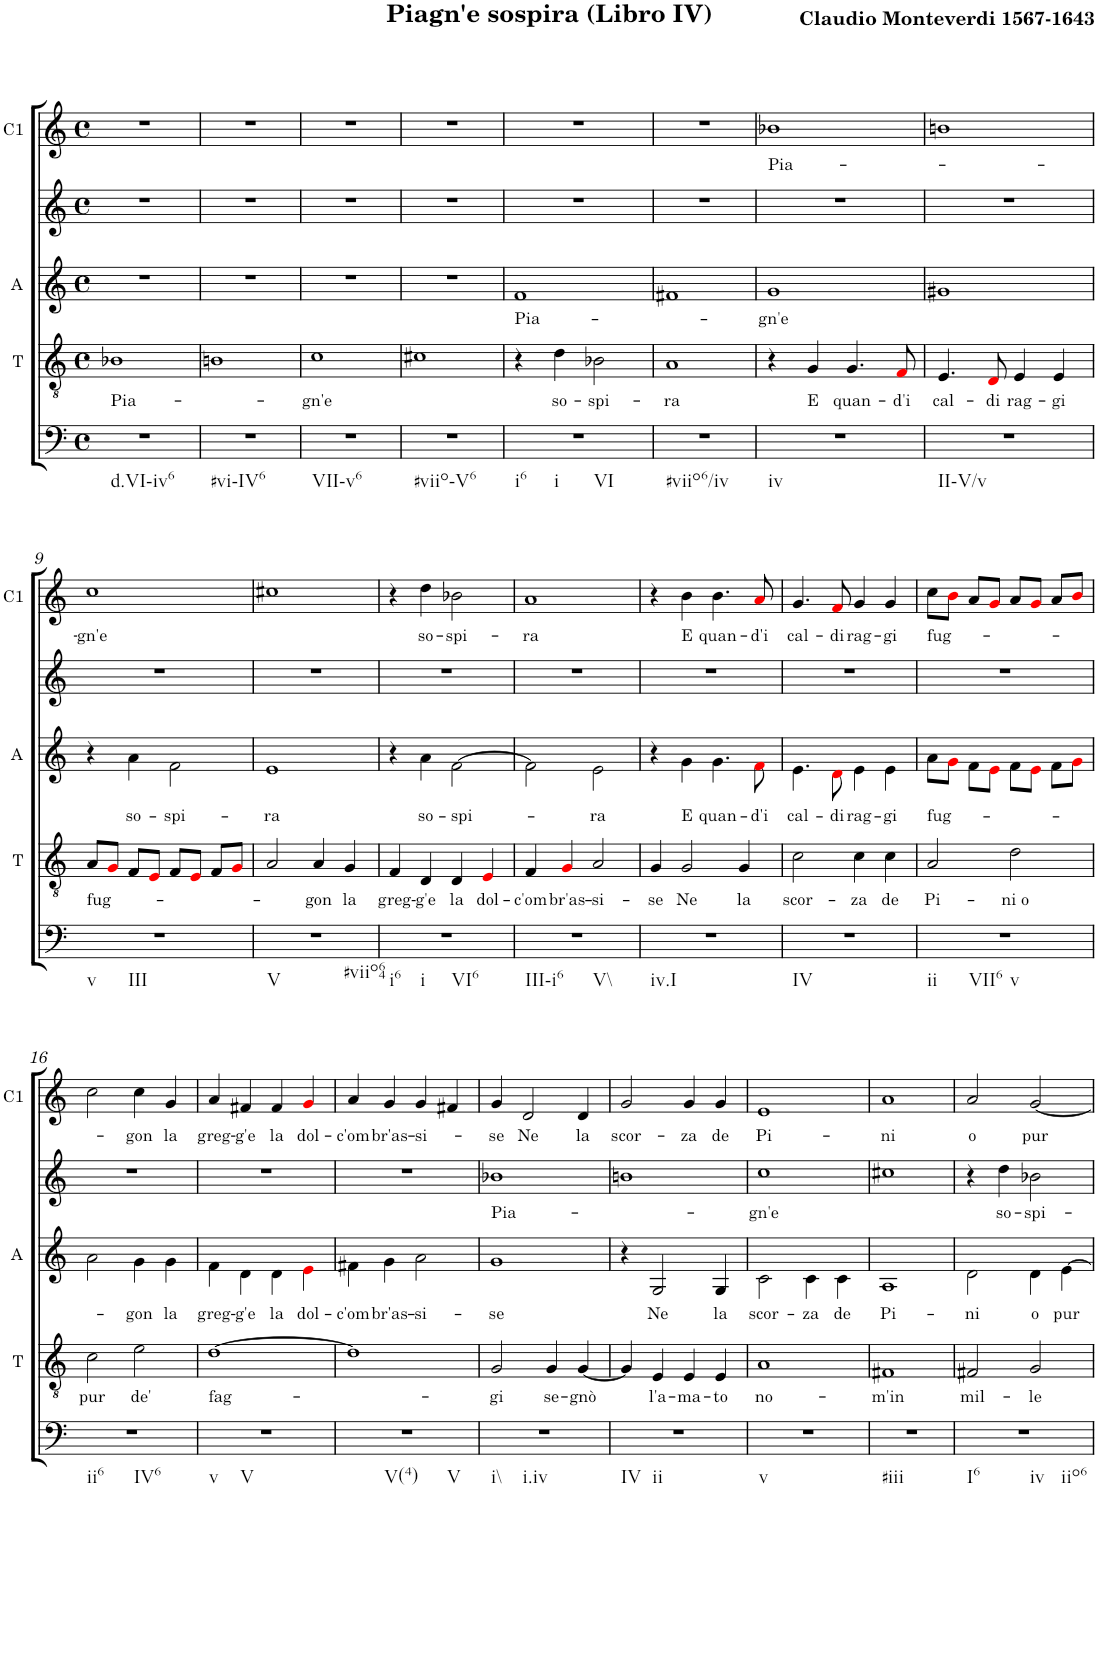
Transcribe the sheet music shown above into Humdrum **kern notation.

**kern	**kern	**text	**kern	**text	**kern	**text	**kern	**text
*part5	*part4	*part4	*part3	*part3	*part2	*part2	*part1	*part1
*staff5	*staff4	*staff4	*staff3	*staff3	*staff2	*staff2	*staff1	*staff1
*	*I"T	*	*I"A	*	*	*	*I"C1	*
*	*I'T	*	*I'A	*	*	*	*I'C1	*
*clefF4	*clefGv2	*	*clefG2	*	*clefG2	*	*clefG2	*
*k[]	*k[]	*	*k[]	*	*k[]	*	*k[]	*
*M4/4	*M4/4	*	*M4/4	*	*M4/4	*	*M4/4	*
*met(c)	*met(c)	*	*met(c)	*	*met(c)	*	*met(c)	*
=1	=1	=1	=1	=1	=1	=1	=1	=1
!	!	!LO:LY:b	!	!	!	!	!	!
1r	1B-X	Pia-	1r	.	1r	.	1r	.
=2	=2	=2	=2	=2	=2	=2	=2	=2
1r	1Bn	.	1r	.	1r	.	1r	.
=3	=3	=3	=3	=3	=3	=3	=3	=3
!	!	!LO:LY:b	!	!	!	!	!	!
1r	1c	-gn'e	1r	.	1r	.	1r	.
=4	=4	=4	=4	=4	=4	=4	=4	=4
1r	1c#X	.	1r	.	1r	.	1r	.
=5	=5	=5	=5	=5	=5	=5	=5	=5
!	!	!	!	!LO:LY:b	!	!	!	!
1r	4r	.	1f	Pia-	1r	.	1r	.
!	!	!LO:LY:b	!	!	!	!	!	!
.	4d\	so-	.	.	.	.	.	.
!	!	!LO:LY:b	!	!	!	!	!	!
.	2B-X\	-spi-	.	.	.	.	.	.
=6	=6	=6	=6	=6	=6	=6	=6	=6
!	!	!LO:LY:b	!	!	!	!	!	!
1r	1A	-ra	1f#X	.	1r	.	1r	.
=7	=7	=7	=7	=7	=7	=7	=7	=7
!	!	!	!	!LO:LY:b	!	!	!	!LO:LY:b
1r	4r	.	1g	-gn'e	1r	.	1b-X	Pia-
!	!	!LO:LY:b	!	!	!	!	!	!
.	4G/	E	.	.	.	.	.	.
!	!	!LO:LY:b	!	!	!	!	!	!
.	4.G/	quan-	.	.	.	.	.	.
!	!	!LO:LY:b	!	!	!	!	!	!
.	8Fi/	-d'i	.	.	.	.	.	.
=8	=8	=8	=8	=8	=8	=8	=8	=8
!	!	!LO:LY:b	!	!	!	!	!	!
1r	4.E/	cal-	1g#X	.	1r	.	1bn	.
!	!	!LO:LY:b	!	!	!	!	!	!
.	8Di/	-di	.	.	.	.	.	.
!	!	!LO:LY:b	!	!	!	!	!	!
.	4E/	rag-	.	.	.	.	.	.
!	!	!LO:LY:b	!	!	!	!	!	!
.	4E/	-gi	.	.	.	.	.	.
!!LO:LB:g=z
=9	=9	=9	=9	=9	=9	=9	=9	=9
!	!	!LO:LY:b	!	!	!	!	!	!LO:LY:b
1r	8A/L	fug-	4r	.	1r	.	1cc	-gn'e
.	8Gi/J	.	.	.	.	.	.	.
!	!	!	!	!LO:LY:b	!	!	!	!
.	8F/L	.	4a\	so-	.	.	.	.
.	8Ei/J	.	.	.	.	.	.	.
!	!	!	!	!LO:LY:b	!	!	!	!
.	8F/L	.	2f\	-spi-	.	.	.	.
.	8Ei/J	.	.	.	.	.	.	.
.	8F/L	.	.	.	.	.	.	.
.	8Gi/J	.	.	.	.	.	.	.
=10	=10	=10	=10	=10	=10	=10	=10	=10
!	!	!	!	!LO:LY:b	!	!	!	!
1r	2A/	.	1e	-ra	1r	.	1cc#X	.
!	!	!LO:LY:b	!	!	!	!	!	!
.	4A/	-gon	.	.	.	.	.	.
!	!	!LO:LY:b	!	!	!	!	!	!
.	4G/	la	.	.	.	.	.	.
=11	=11	=11	=11	=11	=11	=11	=11	=11
!	!	!LO:LY:b	!	!	!	!	!	!
1r	4F/	greg-	4r	.	1r	.	4r	.
!	!	!LO:LY:b	!	!LO:LY:b	!	!	!	!LO:LY:b
.	4D/	-g'e	4a\	so-	.	.	4dd\	so-
!	!	!LO:LY:b	!	!LO:LY:b	!	!	!	!LO:LY:b
.	4D/	la	[2f\	-spi-	.	.	2b-X\	-spi-
!	!	!LO:LY:b	!	!	!	!	!	!
.	4Ei/	dol-	.	.	.	.	.	.
=12	=12	=12	=12	=12	=12	=12	=12	=12
!	!	!LO:LY:b	!	!	!	!	!	!LO:LY:b
1r	4F/	-c'om-	2f\]	.	1r	.	1a	-ra
!	!	!LO:LY:b	!	!	!	!	!	!
.	4Gi/	-br'as-	.	.	.	.	.	.
!	!	!LO:LY:b	!	!LO:LY:b	!	!	!	!
.	2A/	-si-	2e\	-ra	.	.	.	.
=13	=13	=13	=13	=13	=13	=13	=13	=13
!	!	!LO:LY:b	!	!	!	!	!	!
1r	4G/	-se	4r	.	1r	.	4r	.
!	!	!LO:LY:b	!	!LO:LY:b	!	!	!	!LO:LY:b
.	2G/	Ne	4g\	E	.	.	4b\	E
!	!	!	!	!LO:LY:b	!	!	!	!LO:LY:b
.	.	.	4.g\	quan-	.	.	4.b\	quan-
!	!	!LO:LY:b	!	!	!	!	!	!
.	4G/	la	.	.	.	.	.	.
!	!	!	!	!LO:LY:b	!	!	!	!LO:LY:b
.	.	.	8fi\	-d'i	.	.	8ai/	-d'i
=14	=14	=14	=14	=14	=14	=14	=14	=14
!	!	!LO:LY:b	!	!LO:LY:b	!	!	!	!LO:LY:b
1r	2c\	scor-	4.e\	cal-	1r	.	4.g/	cal-
!	!	!	!	!LO:LY:b	!	!	!	!LO:LY:b
.	.	.	8di\	-di	.	.	8fi/	-di
!	!	!LO:LY:b	!	!LO:LY:b	!	!	!	!LO:LY:b
.	4c\	-za	4e\	rag-	.	.	4g/	rag-
!	!	!LO:LY:b	!	!LO:LY:b	!	!	!	!LO:LY:b
.	4c\	de	4e\	-gi	.	.	4g/	-gi
=15	=15	=15	=15	=15	=15	=15	=15	=15
!	!	!LO:LY:b	!	!LO:LY:b	!	!	!	!LO:LY:b
1r	2A/	Pi-	8a\L	fug-	1r	.	8cc\L	fug-
.	.	.	8gi\J	.	.	.	8bi\J	.
.	.	.	8f\L	.	.	.	8a/L	.
.	.	.	8ei\J	.	.	.	8gi/J	.
!	!	!LO:LY:b	!	!	!	!	!	!
.	2d\	ni o	8f\L	.	.	.	8a/L	.
.	.	.	8ei\J	.	.	.	8gi/J	.
.	.	.	8f\L	.	.	.	8a/L	.
.	.	.	8gi\J	.	.	.	8bi/J	.
!!LO:LB:g=z
=16	=16	=16	=16	=16	=16	=16	=16	=16
!	!	!LO:LY:b	!	!	!	!	!	!
1r	2c\	pur	2a\	.	1r	.	2cc\	.
!	!	!LO:LY:b	!	!LO:LY:b	!	!	!	!LO:LY:b
.	2e\	de'	4g\	-gon	.	.	4cc\	-gon
!	!	!	!	!LO:LY:b	!	!	!	!LO:LY:b
.	.	.	4g\	la	.	.	4g/	la
=17	=17	=17	=17	=17	=17	=17	=17	=17
!	!	!LO:LY:b	!	!LO:LY:b	!	!	!	!LO:LY:b
1r	[1d	fag-	4f\	greg-	1r	.	4a/	greg-
!	!	!	!	!LO:LY:b	!	!	!	!LO:LY:b
.	.	.	4d\	-g'e	.	.	4f#X/	-g'e
!	!	!	!	!LO:LY:b	!	!	!	!LO:LY:b
.	.	.	4d\	la	.	.	4f#/	la
!	!	!	!	!LO:LY:b	!	!	!	!LO:LY:b
.	.	.	4ei\	dol-	.	.	4gi/	dol-
=18	=18	=18	=18	=18	=18	=18	=18	=18
!	!	!	!	!LO:LY:b	!	!	!	!LO:LY:b
1r	1d]	.	4f#X\	-c'om-	1r	.	4a/	-c'om-
!	!	!	!	!LO:LY:b	!	!	!	!LO:LY:b
.	.	.	4g\	-br'as-	.	.	4g/	-br'as-
!	!	!	!	!LO:LY:b	!	!	!	!LO:LY:b
.	.	.	2a\	-si-	.	.	4g/	-si-
.	.	.	.	.	.	.	4f#X/	.
=19	=19	=19	=19	=19	=19	=19	=19	=19
!	!	!LO:LY:b	!	!LO:LY:b	!	!LO:LY:b	!	!LO:LY:b
1r	2G/	-gi	1g	-se	1b-X	Pia-	4g/	-se
!	!	!	!	!	!	!	!	!LO:LY:b
.	.	.	.	.	.	.	2d/	Ne
!	!	!LO:LY:b	!	!	!	!	!	!
.	4G/	se-	.	.	.	.	.	.
!	!	!LO:LY:b	!	!	!	!	!	!LO:LY:b
.	[4G/	-gnò	.	.	.	.	4d/	la
=20	=20	=20	=20	=20	=20	=20	=20	=20
!	!	!	!	!	!	!	!	!LO:LY:b
1r	4G/]	.	4r	.	1bn	.	2g/	scor-
!	!	!LO:LY:b	!	!LO:LY:b	!	!	!	!
.	4E/	l'a-	2G/	Ne	.	.	.	.
!	!	!LO:LY:b	!	!	!	!	!	!LO:LY:b
.	4E/	-ma-	.	.	.	.	4g/	-za
!	!	!LO:LY:b	!	!LO:LY:b	!	!	!	!LO:LY:b
.	4E/	-to	4G/	la	.	.	4g/	de
=21	=21	=21	=21	=21	=21	=21	=21	=21
!	!	!LO:LY:b	!	!LO:LY:b	!	!LO:LY:b	!	!LO:LY:b
1r	1A	no-	2c\	scor-	1cc	-gn'e	1e	Pi-
!	!	!	!	!LO:LY:b	!	!	!	!
.	.	.	4c\	-za	.	.	.	.
!	!	!	!	!LO:LY:b	!	!	!	!
.	.	.	4c\	de	.	.	.	.
=22	=22	=22	=22	=22	=22	=22	=22	=22
!	!	!LO:LY:b	!	!LO:LY:b	!	!	!	!LO:LY:b
1r	1F#X	-m'in	1A	Pi-	1cc#X	.	1a	-ni
=23	=23	=23	=23	=23	=23	=23	=23	=23
!	!	!LO:LY:b	!	!LO:LY:b	!	!	!	!LO:LY:b
1r	2F#X/	mil-	2d\	-ni	4r	.	2a/	o
!	!	!	!	!	!	!LO:LY:b	!	!
.	.	.	.	.	4dd\	so-	.	.
!	!	!LO:LY:b	!	!LO:LY:b	!	!LO:LY:b	!	!LO:LY:b
.	2G/	-le	4d\	o	2b-X\	-spi-	[2g/	pur
!	!	!	!	!LO:LY:b	!	!	!	!
.	.	.	[4e\	pur	.	.	.	.
=	=	=	=	=	=	=	=	=
*-	*-	*-	*-	*-	*-	*-	*-	*-
